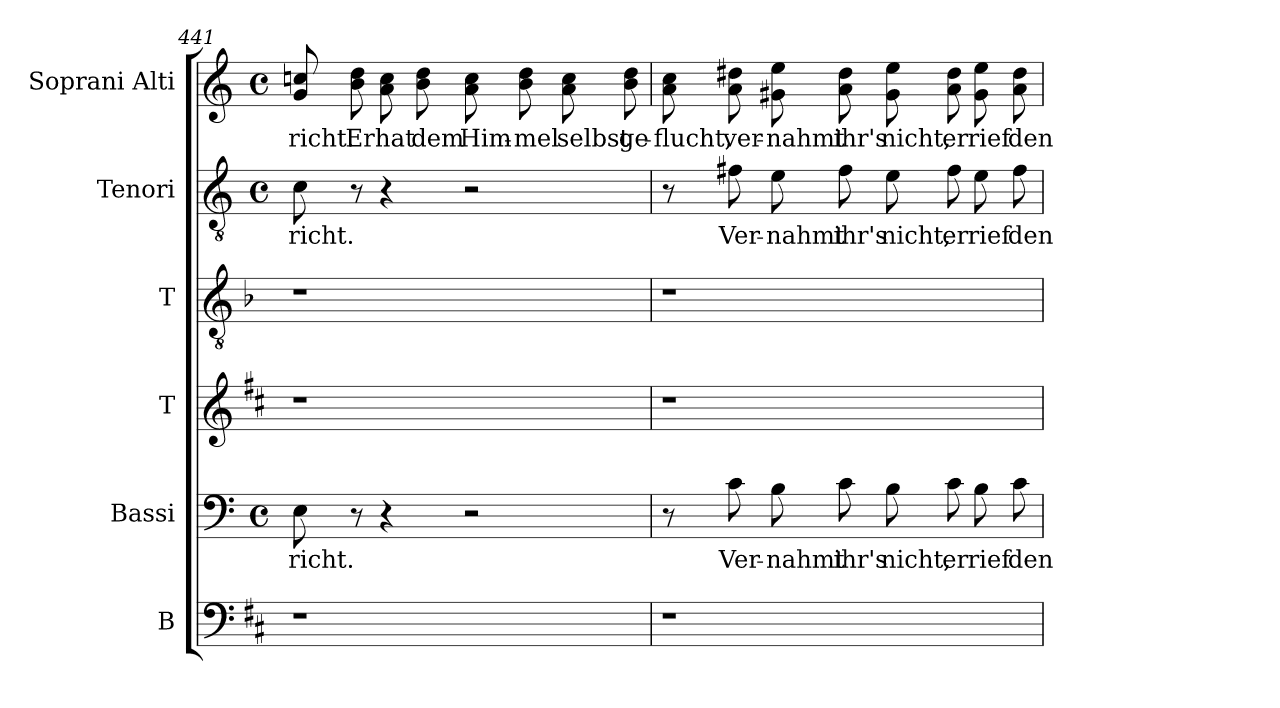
**kern	**kern	**text	**kern	**kern	**kern	**text	**kern	**text
*part6	*part5	*part5	*part4	*part3	*part2	*part2	*part1	*part1
*staff6	*staff5	*staff5	*staff4	*staff3	*staff2	*staff2	*staff1	*staff1
*I"B	*I"Bassi	*	*I"T	*I"T	*I"Tenori	*	*I"Soprani  Alti	*
*I'B	*I'B	*	*I'T	*I'T	*I'T	*	*I'S  A	*
!!LO:LB:g=z
*clefF4	*clefF4	*	*clefG2	*clefGv2	*clefGv2	*	*clefG2	*
*k[f#c#]	*k[]	*	*k[f#c#]	*k[b-]	*k[]	*	*k[]	*
*D:	*C:	*	*D:	*F:	*C:	*	*C:	*
*	*M4/4	*	*	*	*M4/4	*	*M4/4	*
*	*met(c)	*	*	*	*met(c)	*	*met(c)	*
=441	=441	=441	=441	=441	=441	=441	=441	=441
!	!	!LO:LY:b:cj	!	!	!	!LO:LY:b:cj	!	!LO:LY:b:cj
1r	8E\	-richt.	1r	1r	8c\	-richt.	8ccn/ 8g/	-richt.
!	!	!	!	!	!	!	!	!LO:LY:b:cj
.	8r	.	.	.	8r	.	8dd\ 8b\	Er
!	!	!	!	!	!	!	!	!LO:LY:b:cj
.	4r	.	.	.	4r	.	8cc\ 8a\	hat
!	!	!	!	!	!	!	!	!LO:LY:b:cj
.	.	.	.	.	.	.	8dd\ 8b\	dem
!	!	!	!	!	!	!	!	!LO:LY:b
.	2r	.	.	.	2r	.	8cc\ 8a\	Him-
!	!	!	!	!	!	!	!	!LO:LY:b:rj
.	.	.	.	.	.	.	8dd\ 8b\	-mel
!	!	!	!	!	!	!	!	!LO:LY:b:cj
.	.	.	.	.	.	.	8cc\ 8a\	selbst
!	!	!	!	!	!	!	!	!LO:LY:b:cj
.	.	.	.	.	.	.	8dd\ 8b\	ge-
=442	=442	=442	=442	=442	=442	=442	=442	=442
!	!	!	!	!	!	!	!	!LO:LY:b:cj
1r	8r	.	1r	1r	8r	.	8cc\ 8a\	-flucht,
!	!	!LO:LY:b	!	!	!	!LO:LY:b	!	!LO:LY:b
.	8c\	Ver-	.	.	8f#X\	Ver-	8dd#X\ 8a\	ver-
!	!	!LO:LY:b:cj	!	!	!	!LO:LY:b:cj	!	!LO:LY:b:cj
.	8B\	-nahmt	.	.	8e\	-nahmt	8ee\ 8g#X\	-nahmt
!	!	!LO:LY:b:cj	!	!	!	!LO:LY:b:cj	!	!LO:LY:b:cj
.	8c\	ihr's	.	.	8f#\	ihr's	8dd#\ 8a\	ihr's
!	!	!LO:LY:b:cj	!	!	!	!LO:LY:b:cj	!	!LO:LY:b:cj
.	8B\	nicht,	.	.	8e\	nicht,	8ee\ 8g#\	nicht,
!	!	!LO:LY:b:cj	!	!	!	!LO:LY:b:cj	!	!LO:LY:b:cj
.	8c\	er	.	.	8f#\	er	8dd#\ 8a\	er
!	!	!LO:LY:b:cj	!	!	!	!LO:LY:b:cj	!	!LO:LY:b:cj
.	8B\	rief	.	.	8e\	rief	8ee\ 8g#\	rief
!	!	!LO:LY:b:cj	!	!	!	!LO:LY:b:cj	!	!LO:LY:b:cj
.	8c\	den	.	.	8f#\	den	8dd#\ 8a\	den
=	=	=	=	=	=	=	=	=
*-	*-	*-	*-	*-	*-	*-	*-	*-
